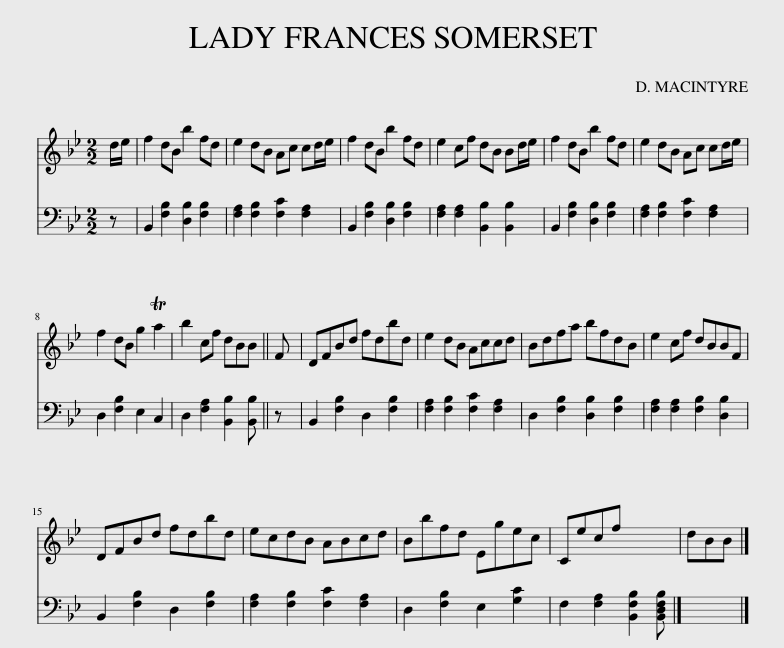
X:1
%%score 1 2
L:1/8
M:2/2
I:linebreak $
K:Bb
V:1 treble
V:2 bass
V:1
 d/e/ | f2 dB b2 fd | e2 dB Ac cd/e/ | f2 dB b2 fd | e2 cf dB Bd/e/ | %5
 f2 dB b2 fd | e2 dB Ac cd/e/ |$ f2 dB g2 Ta2 | b2 cf dBB || F | %10
 DFBd fdbd | e2 dB Accd | Bdfa bfdB | e2 cf dBBF |$ DFBd fdbd | %15
 ecdB ABcd | Bbfd Egec | Cecf x3 | dBB |] %19
V:2
 z | B,,2 [F,B,]2 [D,B,]2 [F,B,]2 | [F,A,]2 [F,B,]2 [F,C]2 [F,A,]2 | B,,2 [F,B,]2 [D,B,]2 [F,B,]2 | [F,A,]2 [F,A,]2 [B,,B,]2 [B,,B,]2 | %5
 B,,2 [F,B,]2 [D,B,]2 [F,B,]2 | [F,A,]2 [F,B,]2 [F,C]2 [F,A,]2 |$ D,2 [F,B,]2 E,2 C,2 | D,2 [F,A,]2 [B,,B,]2 [B,,B,] || z | %10
 B,,2 [F,B,]2 D,2 [F,B,]2 | [F,A,]2 [F,B,]2 [F,C]2 [F,A,]2 | D,2 [F,B,]2 [D,B,]2 [F,B,]2 | [F,A,]2 [F,A,]2 [F,B,]2 [D,B,]2 |$ B,,2 [F,B,]2 D,2 [F,B,]2 | %15
 [F,A,]2 [F,B,]2 [F,C]2 [F,A,]2 | D,2 [F,B,]2 E,2 [G,C]2 | F,2 [F,A,]2 [B,,F,B,]2 [B,,D,F,B,] | x3 |] %19
